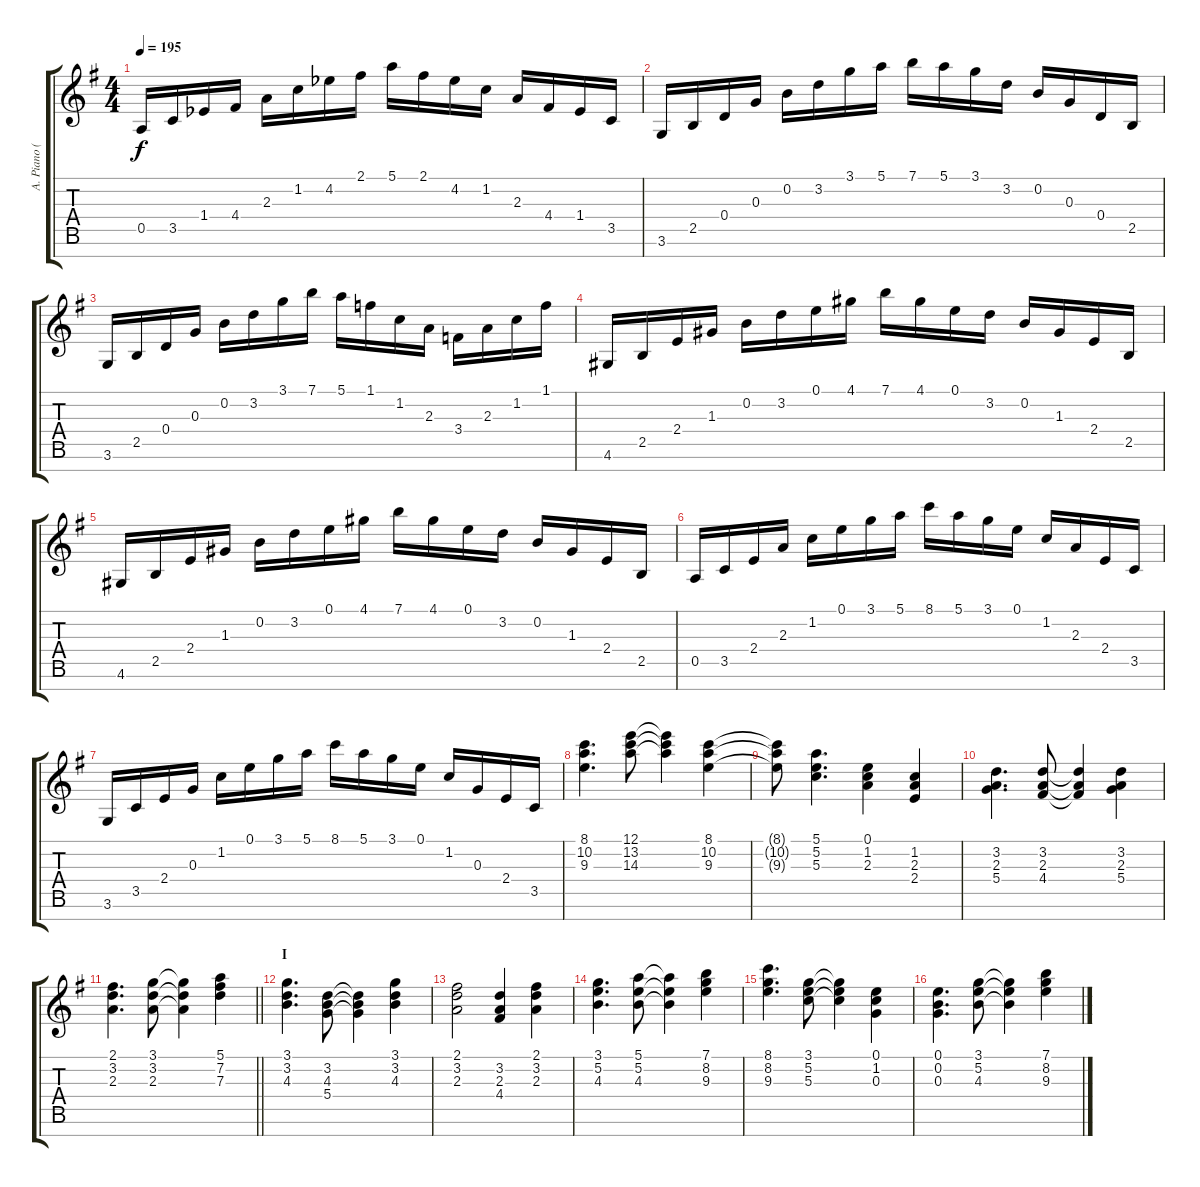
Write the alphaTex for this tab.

\track ("A. Piano (Right Hand)" "A. Piano (") {instrument acousticgrandpiano}
\staff {score tabs}
\tuning (E5 B4 G4 D4 A3 E3 B2) {hide}
\ts (4 4)
\tempo 195
\clef g2
\ks g
0.5.16{dy f} 3.5.16 1.4{acc b}.16 4.4.16 2.3.16 1.2.16 4.2{acc b}.16 2.1.16 5.1.16 2.1.16 4.2{acc b}.16 1.2.16 2.3.16 4.4.16 1.4{acc b}.16 3.5.16 |
3.6.16 2.5.16 0.4.16 0.3.16 0.2.16 3.2.16 3.1.16 5.1.16 7.1.16 5.1.16 3.1.16 3.2.16 0.2.16 0.3.16 0.4.16 2.5.16 |
3.6.16 2.5.16 0.4.16 0.3.16 0.2.16 3.2.16 3.1.16 7.1.16 5.1.16 1.1.16 1.2.16 2.3.16 3.4.16 2.3.16 1.2.16 1.1.16 |
4.6.16 2.5.16 2.4.16 1.3.16 0.2.16 3.2.16 0.1.16 4.1.16 7.1.16 4.1.16 0.1.16 3.2.16 0.2.16 1.3.16 2.4.16 2.5.16 |
4.6.16 2.5.16 2.4.16 1.3.16 0.2.16 3.2.16 0.1.16 4.1.16 7.1.16 4.1.16 0.1.16 3.2.16 0.2.16 1.3.16 2.4.16 2.5.16 |
0.5.16 3.5.16 2.4.16 2.3.16 1.2.16 0.1.16 3.1.16 5.1.16 8.1.16 5.1.16 3.1.16 0.1.16 1.2.16 2.3.16 2.4.16 3.5.16 |
3.6.16 3.5.16 2.4.16 0.3.16 1.2.16 0.1.16 3.1.16 5.1.16 8.1.16 5.1.16 3.1.16 0.1.16 1.2.16 0.3.16 2.4.16 3.5.16 |
(8.1 10.2 9.3).4{d} (12.1 13.2 14.3).8 (12.1{t} 13.2{t} 14.3{t}).4 (8.1 10.2 9.3).4 |
(8.1{t} 10.2{t} 9.3{t}).8 (5.1 5.2 5.3).4{d} (0.1 1.2 2.3).4 (1.2 2.3 2.4).4 |
(3.2 2.3 5.4).4{d} (3.2 2.3 4.4).8 (3.2{t} 2.3{t} 4.4{t}).4 (3.2 2.3 5.4).4 |
\barLineRight lightlight
(2.1 3.2 2.3).4{d} (3.1 3.2 2.3).8 (3.1{t} 3.2{t} 2.3{t}).4 (5.1 7.2 7.3).4 |
\section ("" "I")
(3.1 3.2 4.3).4{d} (3.2 4.3 5.4).8 (3.2{t} 4.3{t} 5.4{t}).4 (3.1 3.2 4.3).4 |
(2.1 3.2 2.3).2 (3.2 2.3 4.4).4 (2.1 3.2 2.3).4 |
(3.1 5.2 4.3).4{d} (5.1 5.2 4.3).8 (5.1{t} 5.2{t} 4.3{t}).4 (7.1 8.2 9.3).4 |
(8.1 8.2 9.3).4{d} (3.1 5.2 5.3).8 (3.1{t} 5.2{t} 5.3{t}).4 (0.1 1.2 0.3).4 |
(0.1 0.2 0.3).4{d} (3.1 5.2 4.3).8 (3.1{t} 5.2{t} 4.3{t}).4 (7.1 8.2 9.3).4
